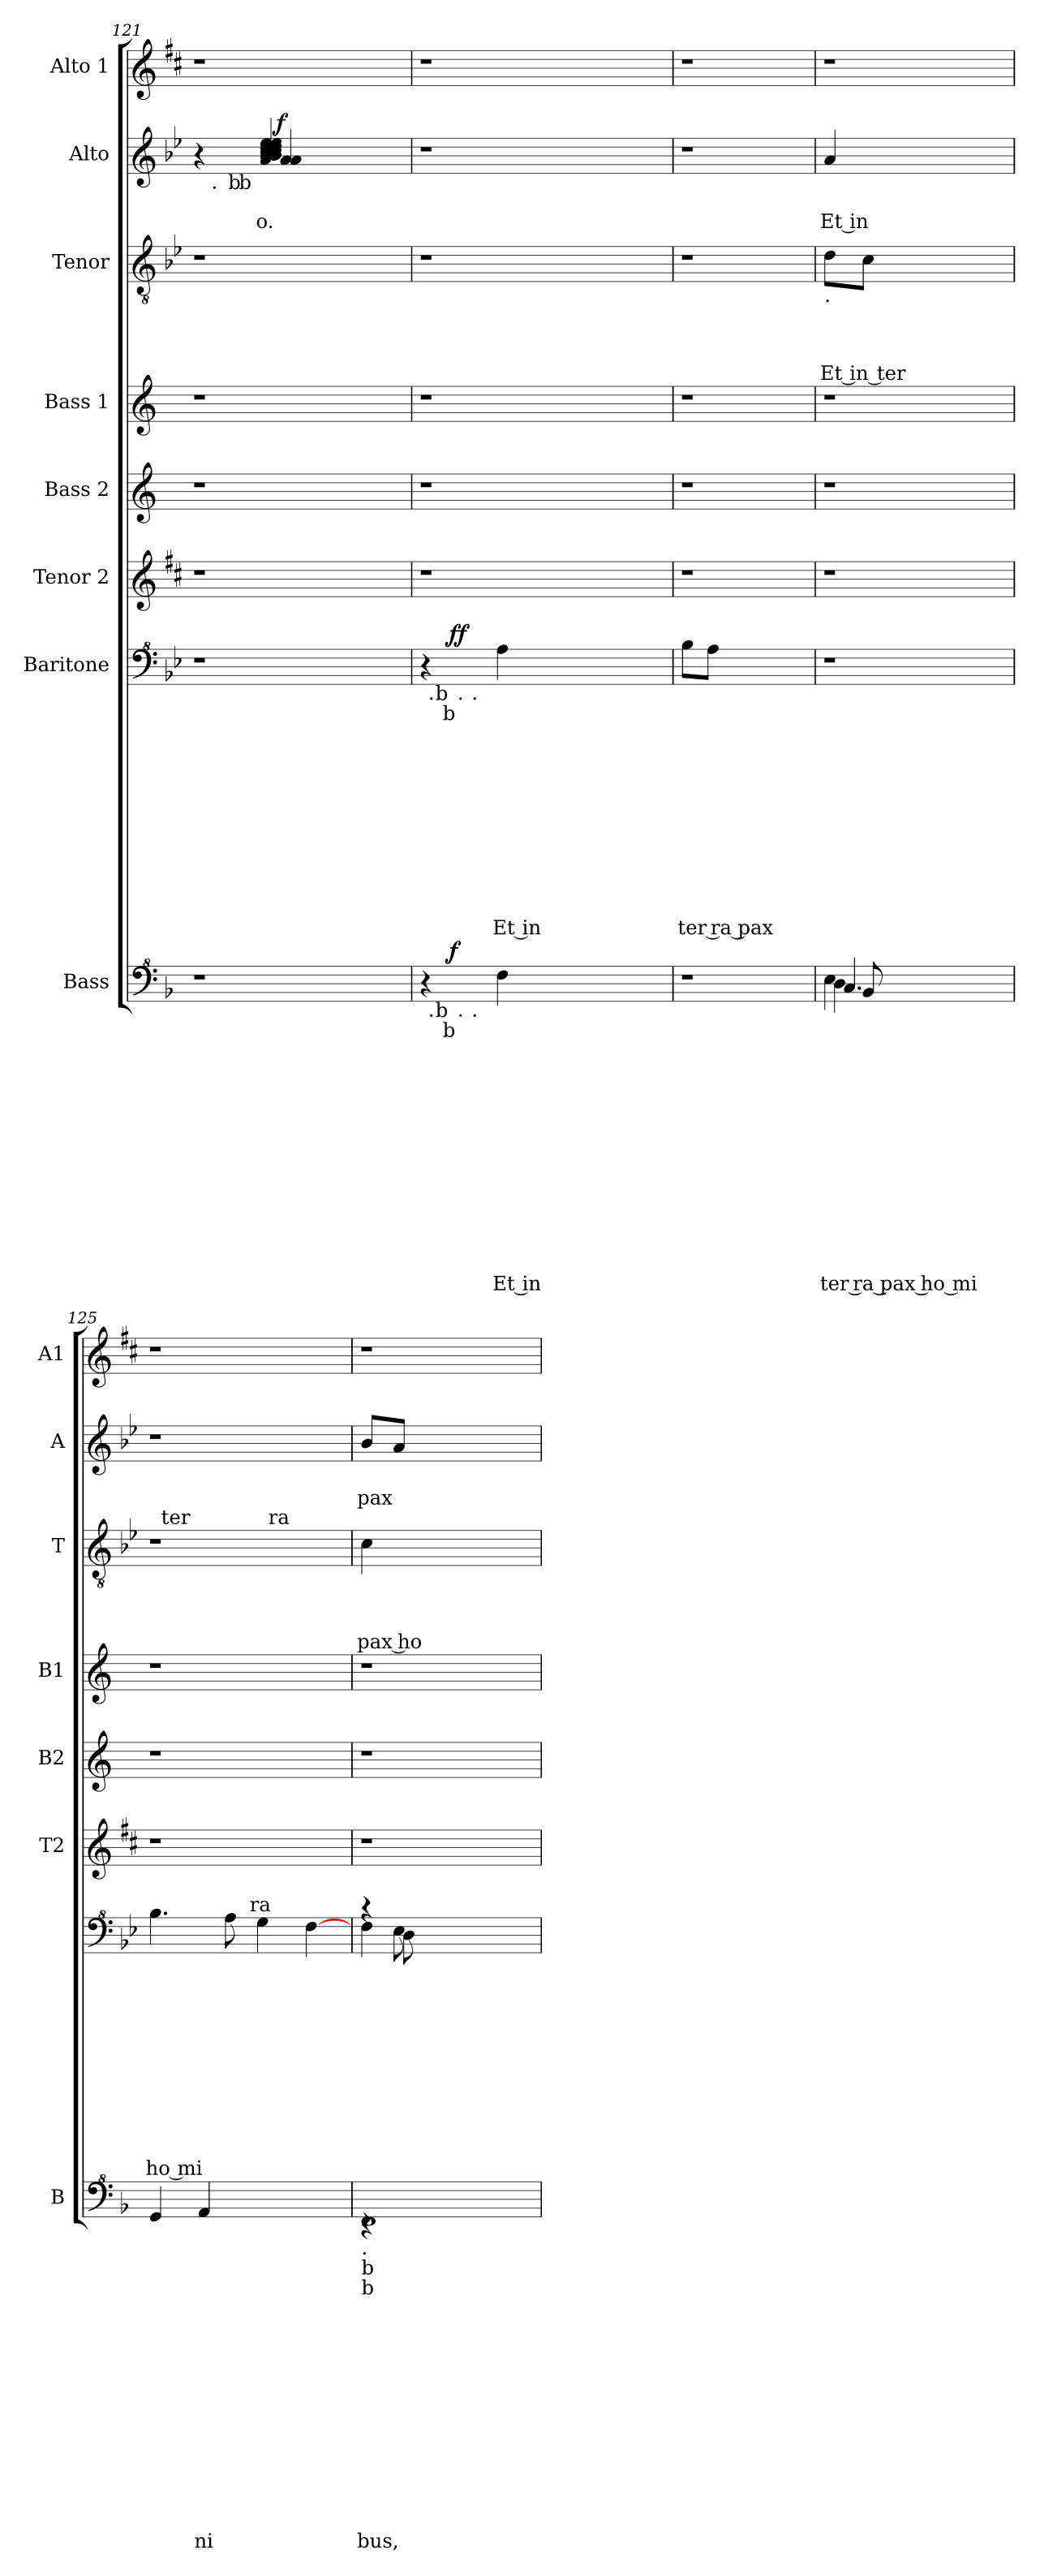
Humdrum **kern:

**kern	**text	**text	**text	**text	**text	**text	**text	**text	**text	**text	**text	**text	**text	**dynam	**kern	**text	**text	**text	**text	**text	**text	**text	**text	**text	**text	**text	**dynam	**kern	**kern	**kern	**kern	**text	**text	**text	**text	**kern	**text	**text	**dynam	**kern
*part8	*part8	*part8	*part8	*part8	*part8	*part8	*part8	*part8	*part8	*part8	*part8	*part8	*part8	*part8	*part7	*part7	*part7	*part7	*part7	*part7	*part7	*part7	*part7	*part7	*part7	*part7	*part7	*part6	*part5	*part4	*part3	*part3	*part3	*part3	*part3	*part2	*part2	*part2	*part2	*part1
*staff8	*staff8	*staff8	*staff8	*staff8	*staff8	*staff8	*staff8	*staff8	*staff8	*staff8	*staff8	*staff8	*staff8	*staff8	*staff7	*staff7	*staff7	*staff7	*staff7	*staff7	*staff7	*staff7	*staff7	*staff7	*staff7	*staff7	*staff7	*staff6	*staff5	*staff4	*staff3	*staff3	*staff3	*staff3	*staff3	*staff2	*staff2	*staff2	*staff2	*staff1
*I"Bass	*	*	*	*	*	*	*	*	*	*	*	*	*	*	*I"Baritone	*	*	*	*	*	*	*	*	*	*	*	*	*I"Tenor 2	*I"Bass 2	*I"Bass 1	*I"Tenor	*	*	*	*	*I"Alto	*	*	*	*I"Alto 1
*I'B	*	*	*	*	*	*	*	*	*	*	*	*	*	*	*	*	*	*	*	*	*	*	*	*	*	*	*	*I'T2	*I'B2	*I'B1	*I'T	*	*	*	*	*I'A	*	*	*	*I'A1
!!LO:PB:g=z
*clefF^4	*	*	*	*	*	*	*	*	*	*	*	*	*	*	*clefF^4	*	*	*	*	*	*	*	*	*	*	*	*	*clefG2	*clefG2	*clefG2	*clefGv2	*	*	*	*	*clefG2	*	*	*	*clefG2
*	*	*	*	*	*	*	*	*	*	*	*	*	*	*	*	*	*	*	*	*	*	*	*	*	*	*	*	*ITrd1c2	*	*	*ITrd1c2	*	*	*	*	*ITrd1c2	*	*	*	*ITrd1c2
*k[b-]	*	*	*	*	*	*	*	*	*	*	*	*	*	*	*k[b-e-]	*	*	*	*	*	*	*	*	*	*	*	*	*k[]	*k[]	*k[]	*k[b-e-a-d-]	*	*	*	*	*k[b-e-a-d-]	*	*	*	*k[]
*F:	*	*	*	*	*	*	*	*	*	*	*	*	*	*	*B-:	*	*	*	*	*	*	*	*	*	*	*	*	*C:	*C:	*C:	*A-:	*	*	*	*	*A-:	*	*	*	*C:
=121	=121	=121	=121	=121	=121	=121	=121	=121	=121	=121	=121	=121	=121	=121	=121	=121	=121	=121	=121	=121	=121	=121	=121	=121	=121	=121	=121	=121	=121	=121	=121	=121	=121	=121	=121	=121	=121	=121	=121	=121
*	*	*	*	*	*	*	*	*	*	*	*	*	*	*	*	*	*	*	*	*	*	*	*	*	*	*	*	*	*	*	*	*	*	*	*	*^	*	*	*	*
*	*	*	*	*	*	*	*	*	*	*	*	*	*	*	*	*	*	*	*	*	*	*	*	*	*	*	*	*	*	*	*	*	*	*	*	*	*^	*	*	*	*
*	*	*	*	*	*	*	*	*	*	*	*	*	*	*	*	*	*	*	*	*	*	*	*	*	*	*	*	*	*	*	*	*	*	*	*	*	*	*^	*	*	*	*
*	*	*	*	*	*	*	*	*	*	*	*	*	*	*	*	*	*	*	*	*	*	*	*	*	*	*	*	*	*	*	*	*	*	*	*	*	*	*	*^	*	*	*	*
*	*	*	*	*	*	*	*	*	*	*	*	*	*	*	*	*	*	*	*	*	*	*	*	*	*	*	*	*	*	*	*	*	*	*	*	*	*	*	*	*^	*	*	*	*
1r	.	.	.	.	.	.	.	.	.	.	.	.	.	.	1r	.	.	.	.	.	.	.	.	.	.	.	.	1r	1r	1r	1r	.	.	.	.	4r	4ryy	4ryy	16ryy	8ryy	8ryy	.	.	.	1r
!	!	!	!	!	!	!	!	!	!	!	!	!	!	!	!	!	!	!	!	!	!	!	!	!	!	!	!	!	!	!	!	!	!	!	!	!	!	!	!LO:TX:b:t=.	!	!	!	!	!	!
.	.	.	.	.	.	.	.	.	.	.	.	.	.	.	.	.	.	.	.	.	.	.	.	.	.	.	.	.	.	.	.	.	.	.	.	.	.	.	2...ryy	.	.	.	.	.	.
!	!	!	!	!	!	!	!	!	!	!	!	!	!	!	!	!	!	!	!	!	!	!	!	!	!	!	!	!	!	!	!	!	!	!	!	!	!	!	!	!LO:TX:b:t=b	!	!	!	!	!
.	.	.	.	.	.	.	.	.	.	.	.	.	.	.	.	.	.	.	.	.	.	.	.	.	.	.	.	.	.	.	.	.	.	.	.	.	.	.	.	2..ryy	32ryy	.	.	.	.
!	!	!	!	!	!	!	!	!	!	!	!	!	!	!	!	!	!	!	!	!	!	!	!	!	!	!	!	!	!	!	!	!	!	!	!	!	!	!	!	!	!LO:TX:b:t=b	!	!	!	!
.	.	.	.	.	.	.	.	.	.	.	.	.	.	.	.	.	.	.	.	.	.	.	.	.	.	.	.	.	.	.	.	.	.	.	.	.	.	.	.	.	2ryy	.	.	.	.
!	!	!	!	!	!	!	!	!	!	!	!	!	!	!	!	!	!	!	!	!	!	!	!	!	!	!	!	!	!	!	!	!	!	!	!	!	!	!	!	!	!	!	!LO:LY:b	!	!
!	!	!	!	!	!	!	!	!	!	!	!	!	!	!	!	!	!	!	!	!	!	!	!	!	!	!	!	!	!	!	!	!	!	!	!	!	!	!	!	!	!	!	!LO:LY:b	!	!
.	.	.	.	.	.	.	.	.	.	.	.	.	.	.	.	.	.	.	.	.	.	.	.	.	.	.	.	.	.	.	.	.	.	.	.	((4g/ 4a-/ 4a-/ 4a-/ 4b-/ 4b-/ 4b-/ 4cc/ 4cc/ 4cc/ 4dd-/ 4dd-/	4g/ 4g/)	16ryy	.	.	.	.	o.	.	.
!	!	!	!	!	!	!	!	!	!	!	!	!	!	!	!	!	!	!	!	!	!	!	!	!	!	!	!	!	!	!	!	!	!	!	!	!	!	!	!	!	!	!	!	!LO:DY:b	!
.	.	.	.	.	.	.	.	.	.	.	.	.	.	.	.	.	.	.	.	.	.	.	.	.	.	.	.	.	.	.	.	.	.	.	.	.	.	2ryy	.	.	.	.	.	f	.
.	.	.	.	.	.	.	.	.	.	.	.	.	.	.	.	.	.	.	.	.	.	.	.	.	.	.	.	.	.	.	.	.	.	.	.	2ryy	2ryy	.	.	.	.	.	.	.	.
.	.	.	.	.	.	.	.	.	.	.	.	.	.	.	.	.	.	.	.	.	.	.	.	.	.	.	.	.	.	.	.	.	.	.	.	.	.	.	.	.	4ryy	.	.	.	.
.	.	.	.	.	.	.	.	.	.	.	.	.	.	.	.	.	.	.	.	.	.	.	.	.	.	.	.	.	.	.	.	.	.	.	.	.	.	8.ryy	.	.	.	.	.	.	.
.	.	.	.	.	.	.	.	.	.	.	.	.	.	.	.	.	.	.	.	.	.	.	.	.	.	.	.	.	.	.	.	.	.	.	.	.	.	.	.	.	16.ryy	.	.	.	.
*	*	*	*	*	*	*	*	*	*	*	*	*	*	*	*	*	*	*	*	*	*	*	*	*	*	*	*	*	*	*	*	*	*	*	*	*v	*v	*v	*v	*v	*v	*	*	*	*
!!LO:LB:g=z
=122	=122	=122	=122	=122	=122	=122	=122	=122	=122	=122	=122	=122	=122	=122	=122	=122	=122	=122	=122	=122	=122	=122	=122	=122	=122	=122	=122	=122	=122	=122	=122	=122	=122	=122	=122	=122	=122	=122	=122	=122
*^	*	*	*	*	*	*	*	*	*	*	*	*	*	*	*^	*	*	*	*	*	*	*	*	*	*	*	*	*	*	*	*	*	*	*	*	*	*	*	*	*
*	*^	*	*	*	*	*	*	*	*	*	*	*	*	*	*	*	*^	*	*	*	*	*	*	*	*	*	*	*	*	*	*	*	*	*	*	*	*	*	*	*	*	*
*	*	*^	*	*	*	*	*	*	*	*	*	*	*	*	*	*	*	*	*^	*	*	*	*	*	*	*	*	*	*	*	*	*	*	*	*	*	*	*	*	*	*	*	*	*
*	*	*	*^	*	*	*	*	*	*	*	*	*	*	*	*	*	*	*	*	*	*^	*	*	*	*	*	*	*	*	*	*	*	*	*	*	*	*	*	*	*	*	*	*	*	*	*
*	*	*	*	*^	*	*	*	*	*	*	*	*	*	*	*	*	*	*	*	*	*	*	*^	*	*	*	*	*	*	*	*	*	*	*	*	*	*	*	*	*	*	*	*	*	*	*	*	*
*	*	*	*	*	*^	*	*	*	*	*	*	*	*	*	*	*	*	*	*	*	*	*	*	*	*^	*	*	*	*	*	*	*	*	*	*	*	*	*	*	*	*	*	*	*	*	*	*	*	*	*
4r	16ryy	64ryy	32ryy	32.ryy	16ryy	8ryy	.	.	.	.	.	.	.	.	.	.	.	.	.	.	4r	16ryy	64ryy	32ryy	32.ryy	16ryy	8ryy	.	.	.	.	.	.	.	.	.	.	.	.	1r	1r	1r	1r	.	.	.	.	1r	.	.	.	1r
!	!	!	!	!	!	!	!	!	!	!	!	!	!	!	!	!	!	!	!	!	!	!	!LO:TX:b:t=.	!	!	!	!	!	!	!	!	!	!	!	!	!	!	!	!	!	!	!	!	!	!	!	!	!	!	!	!	!
!	!	!LO:TX:b:t=.	!	!	!	!	!	!	!	!	!	!	!	!	!	!	!	!	!	!	!	!	!	!	!	!	!	!	!	!	!	!	!	!	!	!	!	!	!	!	!	!	!	!	!	!	!	!	!	!	!	!
.	.	2ryy	.	.	.	.	.	.	.	.	.	.	.	.	.	.	.	.	.	.	.	.	2ryy	.	.	.	.	.	.	.	.	.	.	.	.	.	.	.	.	.	.	.	.	.	.	.	.	.	.	.	.	.
!	!	!	!	!	!	!	!	!	!	!	!	!	!	!	!	!	!	!	!	!	!	!	!	!LO:TX:b:t=b	!	!	!	!	!	!	!	!	!	!	!	!	!	!	!	!	!	!	!	!	!	!	!	!	!	!	!	!
!	!	!	!LO:TX:b:t=b	!	!	!	!	!	!	!	!	!	!	!	!	!	!	!	!	!	!	!	!	!	!	!	!	!	!	!	!	!	!	!	!	!	!	!	!	!	!	!	!	!	!	!	!	!	!	!	!	!
.	.	.	2ryy	.	.	.	.	.	.	.	.	.	.	.	.	.	.	.	.	.	.	.	.	2ryy	.	.	.	.	.	.	.	.	.	.	.	.	.	.	.	.	.	.	.	.	.	.	.	.	.	.	.	.
!	!	!	!	!	!	!	!	!	!	!	!	!	!	!	!	!	!	!	!	!	!	!	!	!	!LO:TX:b:t=b	!	!	!	!	!	!	!	!	!	!	!	!	!	!	!	!	!	!	!	!	!	!	!	!	!	!	!
!	!	!	!	!LO:TX:b:t=b	!	!	!	!	!	!	!	!	!	!	!	!	!	!	!	!	!	!	!	!	!	!	!	!	!	!	!	!	!	!	!	!	!	!	!	!	!	!	!	!	!	!	!	!	!	!	!	!
.	.	.	.	2ryy	.	.	.	.	.	.	.	.	.	.	.	.	.	.	.	.	.	.	.	.	2ryy	.	.	.	.	.	.	.	.	.	.	.	.	.	.	.	.	.	.	.	.	.	.	.	.	.	.	.
!	!	!	!	!	!	!	!	!	!	!	!	!	!	!	!	!	!	!	!	!LO:DY:b	!	!	!	!	!	!	!	!	!	!	!	!	!	!	!	!	!	!	!LO:DY:a	!	!	!	!	!	!	!	!	!	!	!	!	!
!	!	!	!	!	!	!	!	!	!	!	!	!	!	!	!	!	!	!	!	!	!	!	!	!	!	!	!	!	!	!	!	!	!	!	!	!	!	!	!LO:DY:n=1:b	!	!	!	!	!	!	!	!	!	!	!	!	!
.	2...ryy	.	.	.	64ryy	.	.	.	.	.	.	.	.	.	.	.	.	.	.	f	.	2...ryy	.	.	.	64ryy	.	.	.	.	.	.	.	.	.	.	.	.	f f	.	.	.	.	.	.	.	.	.	.	.	.	.
!	!	!	!	!	!	!	!	!	!	!	!	!	!	!	!	!	!	!	!	!	!	!	!	!	!	!LO:TX:b:t=.	!	!	!	!	!	!	!	!	!	!	!	!	!	!	!	!	!	!	!	!	!	!	!	!	!	!
!	!	!	!	!	!LO:TX:b:t=.	!	!	!	!	!	!	!	!	!	!	!	!	!	!	!	!	!	!	!	!	!	!	!	!	!	!	!	!	!	!	!	!	!	!	!	!	!	!	!	!	!	!	!	!	!	!	!
.	.	.	.	.	2ryy	.	.	.	.	.	.	.	.	.	.	.	.	.	.	.	.	.	.	.	.	2ryy	.	.	.	.	.	.	.	.	.	.	.	.	.	.	.	.	.	.	.	.	.	.	.	.	.	.
!	!	!	!	!	!	!	!	!	!	!	!	!	!	!	!	!	!	!	!	!	!	!	!	!	!	!	!LO:TX:b:t=.	!	!	!	!	!	!	!	!	!	!	!	!	!	!	!	!	!	!	!	!	!	!	!	!	!
!	!	!	!	!	!	!LO:TX:b:t=.	!	!	!	!	!	!	!	!	!	!	!	!	!	!	!	!	!	!	!	!	!	!	!	!	!	!	!	!	!	!	!	!	!	!	!	!	!	!	!	!	!	!	!	!	!	!
.	.	.	.	.	.	2..ryy	.	.	.	.	.	.	.	.	.	.	.	.	.	.	.	.	.	.	.	.	2..ryy	.	.	.	.	.	.	.	.	.	.	.	.	.	.	.	.	.	.	.	.	.	.	.	.	.
!	!	!	!	!	!	!	!	!	!	!	!	!	!	!	!	!	!	!	!LO:LY:b:rj	!	!	!	!	!	!	!	!	!	!	!	!	!	!	!	!	!	!	!LO:LY:b:rj	!	!	!	!	!	!	!	!	!	!	!	!	!	!
4f\	.	.	.	.	.	.	.	.	.	.	.	.	.	.	.	.	.	.	Et in	.	4a\	.	.	.	.	.	.	.	.	.	.	.	.	.	.	.	.	Et in	.	.	.	.	.	.	.	.	.	.	.	.	.	.
2ryy	.	.	.	.	.	.	.	.	.	.	.	.	.	.	.	.	.	.	.	.	2ryy	.	.	.	.	.	.	.	.	.	.	.	.	.	.	.	.	.	.	.	.	.	.	.	.	.	.	.	.	.	.	.
.	.	4ryy	.	.	.	.	.	.	.	.	.	.	.	.	.	.	.	.	.	.	.	.	4ryy	.	.	.	.	.	.	.	.	.	.	.	.	.	.	.	.	.	.	.	.	.	.	.	.	.	.	.	.	.
.	.	.	4...ryy	.	.	.	.	.	.	.	.	.	.	.	.	.	.	.	.	.	.	.	.	4...ryy	.	.	.	.	.	.	.	.	.	.	.	.	.	.	.	.	.	.	.	.	.	.	.	.	.	.	.	.
.	.	.	.	4ryy	.	.	.	.	.	.	.	.	.	.	.	.	.	.	.	.	.	.	.	.	4ryy	.	.	.	.	.	.	.	.	.	.	.	.	.	.	.	.	.	.	.	.	.	.	.	.	.	.	.
.	.	.	.	.	4ryy	.	.	.	.	.	.	.	.	.	.	.	.	.	.	.	.	.	.	.	.	4ryy	.	.	.	.	.	.	.	.	.	.	.	.	.	.	.	.	.	.	.	.	.	.	.	.	.	.
.	.	8...ryy	.	.	.	.	.	.	.	.	.	.	.	.	.	.	.	.	.	.	.	.	8...ryy	.	.	.	.	.	.	.	.	.	.	.	.	.	.	.	.	.	.	.	.	.	.	.	.	.	.	.	.	.
.	.	.	.	8ryy	.	.	.	.	.	.	.	.	.	.	.	.	.	.	.	.	.	.	.	.	8ryy	.	.	.	.	.	.	.	.	.	.	.	.	.	.	.	.	.	.	.	.	.	.	.	.	.	.	.
.	.	.	.	.	8ryy	.	.	.	.	.	.	.	.	.	.	.	.	.	.	.	.	.	.	.	.	8ryy	.	.	.	.	.	.	.	.	.	.	.	.	.	.	.	.	.	.	.	.	.	.	.	.	.	.
.	.	.	.	16ryy	.	.	.	.	.	.	.	.	.	.	.	.	.	.	.	.	.	.	.	.	16ryy	.	.	.	.	.	.	.	.	.	.	.	.	.	.	.	.	.	.	.	.	.	.	.	.	.	.	.
.	.	.	.	.	32.ryy	.	.	.	.	.	.	.	.	.	.	.	.	.	.	.	.	.	.	.	.	32.ryy	.	.	.	.	.	.	.	.	.	.	.	.	.	.	.	.	.	.	.	.	.	.	.	.	.	.
.	.	.	.	64ryy	.	.	.	.	.	.	.	.	.	.	.	.	.	.	.	.	.	.	.	.	64ryy	.	.	.	.	.	.	.	.	.	.	.	.	.	.	.	.	.	.	.	.	.	.	.	.	.	.	.
=123	=123	=123	=123	=123	=123	=123	=123	=123	=123	=123	=123	=123	=123	=123	=123	=123	=123	=123	=123	=123	=123	=123	=123	=123	=123	=123	=123	=123	=123	=123	=123	=123	=123	=123	=123	=123	=123	=123	=123	=123	=123	=123	=123	=123	=123	=123	=123	=123	=123	=123	=123	=123
!	!	!	!	!	!	!	!	!	!	!	!	!	!	!	!	!	!	!	!	!	!LO:TX:a:t=.	!	!	!	!	!	!	!	!	!	!	!	!	!	!	!	!	!	!	!	!	!	!	!	!	!	!	!	!	!	!	!
!	!	!	!	!	!	!	!	!	!	!	!	!	!	!	!	!	!	!	!	!	!	!	!	!	!	!	!	!	!	!	!	!	!	!	!	!	!	!LO:LY:b:rj	!	!	!	!	!	!	!	!	!	!	!	!	!	!
*v	*v	*v	*v	*v	*v	*v	*	*	*	*	*	*	*	*	*	*	*	*	*	*	*	*	*	*	*	*	*	*	*	*	*	*	*	*	*	*	*	*	*	*	*	*	*	*	*	*	*	*	*	*	*	*
*	*	*	*	*	*	*	*	*	*	*	*	*	*	*	*v	*v	*v	*v	*v	*v	*v	*	*	*	*	*	*	*	*	*	*	*	*	*	*	*	*	*	*	*	*	*	*	*	*	*
1r	.	.	.	.	.	.	.	.	.	.	.	.	.	.	8b-\L	.	.	.	.	.	.	.	.	.	.	ter ra pax	.	1r	1r	1r	1r	.	.	.	.	1r	.	.	.	1r
.	.	.	.	.	.	.	.	.	.	.	.	.	.	.	8a\J	.	.	.	.	.	.	.	.	.	.	.	.	.	.	.	.	.	.	.	.	.	.	.	.	.
.	.	.	.	.	.	.	.	.	.	.	.	.	.	.	2.ryy	.	.	.	.	.	.	.	.	.	.	.	.	.	.	.	.	.	.	.	.	.	.	.	.	.
=124	=124	=124	=124	=124	=124	=124	=124	=124	=124	=124	=124	=124	=124	=124	=124	=124	=124	=124	=124	=124	=124	=124	=124	=124	=124	=124	=124	=124	=124	=124	=124	=124	=124	=124	=124	=124	=124	=124	=124	=124
!	!	!	!	!	!	!	!	!	!	!	!	!	!	!	!	!	!	!	!	!	!	!	!	!	!	!	!	!	!	!	!LO:TX:b:t=.	!	!	!	!	!	!	!	!	!
!	!	!	!	!	!	!	!	!	!	!	!	!	!LO:LY:b:rj	!	!	!	!	!	!	!	!	!	!	!	!	!	!	!	!	!	!	!	!	!	!LO:LY:b:rj	!	!	!LO:LY:b:rj	!	!
*^	*	*	*	*	*	*	*	*	*	*	*	*	*	*	*	*	*	*	*	*	*	*	*	*	*	*	*	*	*	*	*	*	*	*	*	*	*	*	*	*
*	*^	*	*	*	*	*	*	*	*	*	*	*	*	*	*	*	*	*	*	*	*	*	*	*	*	*	*	*	*	*	*	*	*	*	*	*	*	*	*	*	*
*	*	*^	*	*	*	*	*	*	*	*	*	*	*	*	*	*	*	*	*	*	*	*	*	*	*	*	*	*	*	*	*	*	*	*	*	*	*	*	*	*	*	*
4e\	4d\	4.c/	8ryy	.	.	.	.	.	.	.	.	.	.	.	.	ter ra pax ho mi	.	1r	.	.	.	.	.	.	.	.	.	.	.	.	1r	1r	1r	8c\L	.	.	.	Et in ter	4g/	.	Et in	.	1r
.	.	.	8B-/	.	.	.	.	.	.	.	.	.	.	.	.	.	.	.	.	.	.	.	.	.	.	.	.	.	.	.	.	.	.	8B-\J	.	.	.	.	.	.	.	.	.
2ryy	2ryy	.	2ryy	.	.	.	.	.	.	.	.	.	.	.	.	.	.	.	.	.	.	.	.	.	.	.	.	.	.	.	.	.	.	2.ryy	.	.	.	.	2.ryy	.	.	.	.
.	.	2ryy	.	.	.	.	.	.	.	.	.	.	.	.	.	.	.	.	.	.	.	.	.	.	.	.	.	.	.	.	.	.	.	.	.	.	.	.	.	.	.	.	.
8ryy	8ryy	.	8ryy	.	.	.	.	.	.	.	.	.	.	.	.	.	.	.	.	.	.	.	.	.	.	.	.	.	.	.	.	.	.	.	.	.	.	.	.	.	.	.	.
8ryy	8ryy	8ryy	8ryy	.	.	.	.	.	.	.	.	.	.	.	.	.	.	.	.	.	.	.	.	.	.	.	.	.	.	.	.	.	.	.	.	.	.	.	.	.	.	.	.
=125	=125	=125	=125	=125	=125	=125	=125	=125	=125	=125	=125	=125	=125	=125	=125	=125	=125	=125	=125	=125	=125	=125	=125	=125	=125	=125	=125	=125	=125	=125	=125	=125	=125	=125	=125	=125	=125	=125	=125	=125	=125	=125	=125
!	!	!	!	!	!	!	!	!	!	!	!	!	!	!	!	!	!	!	!	!	!	!	!	!	!	!	!	!	!LO:LY:b:rj	!	!	!	!	!	!	!	!	!	!	!	!	!	!
*v	*v	*v	*v	*	*	*	*	*	*	*	*	*	*	*	*	*	*	*^	*	*	*	*	*	*	*	*	*	*	*	*	*	*	*	*^	*	*	*	*	*	*	*	*	*
4G/	.	.	.	.	.	.	.	.	.	.	.	.	.	.	4.b-\	4ryy	.	.	.	.	.	.	.	.	.	.	ho mi	.	1r	1r	1r	1r	32ryy	.	.	.	.	1r	.	.	.	1r
!	!	!	!	!	!	!	!	!	!	!	!	!	!	!	!	!	!	!	!	!	!	!	!	!	!	!	!	!	!	!	!	!	!LO:TX:a:t=ter	!	!	!	!	!	!	!	!	!
.	.	.	.	.	.	.	.	.	.	.	.	.	.	.	.	.	.	.	.	.	.	.	.	.	.	.	.	.	.	.	.	.	2ryy	.	.	.	.	.	.	.	.	.
!	!	!	!	!	!	!	!	!	!	!	!	!	!LO:LY:b	!	!	!	!	!	!	!	!	!	!	!	!	!	!	!	!	!	!	!	!	!	!	!	!	!	!	!	!	!
4A/	.	.	.	.	.	.	.	.	.	.	.	.	ni	.	.	8...ryy	.	.	.	.	.	.	.	.	.	.	.	.	.	.	.	.	.	.	.	.	.	.	.	.	.	.
.	.	.	.	.	.	.	.	.	.	.	.	.	.	.	8a\	.	.	.	.	.	.	.	.	.	.	.	.	.	.	.	.	.	.	.	.	.	.	.	.	.	.	.
!	!	!	!	!	!	!	!	!	!	!	!	!	!	!	!	!LO:TX:a:t=ra	!	!	!	!	!	!	!	!	!	!	!	!	!	!	!	!	!	!	!	!	!	!	!	!	!	!
.	.	.	.	.	.	.	.	.	.	.	.	.	.	.	.	2ryy	.	.	.	.	.	.	.	.	.	.	.	.	.	.	.	.	.	.	.	.	.	.	.	.	.	.
2ryy	.	.	.	.	.	.	.	.	.	.	.	.	.	.	4g\	.	.	.	.	.	.	.	.	.	.	.	.	.	.	.	.	.	.	.	.	.	.	.	.	.	.	.
!	!	!	!	!	!	!	!	!	!	!	!	!	!	!	!	!	!	!	!	!	!	!	!	!	!	!	!	!	!	!	!	!	!LO:TX:a:t=ra	!	!	!	!	!	!	!	!	!
.	.	.	.	.	.	.	.	.	.	.	.	.	.	.	.	.	.	.	.	.	.	.	.	.	.	.	.	.	.	.	.	.	4...ryy	.	.	.	.	.	.	.	.	.
.	.	.	.	.	.	.	.	.	.	.	.	.	.	.	[<4f\	.	.	.	.	.	.	.	.	.	.	.	.	.	.	.	.	.	.	.	.	.	.	.	.	.	.	.
.	.	.	.	.	.	.	.	.	.	.	.	.	.	.	.	64ryy	.	.	.	.	.	.	.	.	.	.	.	.	.	.	.	.	.	.	.	.	.	.	.	.	.	.
!!LO:LB:g=z
=126	=126	=126	=126	=126	=126	=126	=126	=126	=126	=126	=126	=126	=126	=126	=126	=126	=126	=126	=126	=126	=126	=126	=126	=126	=126	=126	=126	=126	=126	=126	=126	=126	=126	=126	=126	=126	=126	=126	=126	=126	=126	=126
*^	*	*	*	*	*	*	*	*	*	*	*	*	*	*	*	*	*	*	*	*	*	*	*	*	*	*	*	*	*	*	*	*	*	*	*	*	*	*	*	*	*	*
*	*^	*	*	*	*	*	*	*	*	*	*	*	*	*	*	*	*	*	*	*	*	*	*	*	*	*	*	*	*	*	*	*	*	*	*	*	*	*	*	*	*	*	*
!	!	!	!	!	!	!	!	!	!	!	!	!	!	!	!	!	!LO:TX:b:t=.	!	!	!	!	!	!	!	!	!	!	!	!	!	!	!	!	!	!	!	!	!	!	!	!	!	!	!
!	!	!	!	!	!	!	!	!	!	!	!	!	!	!	!	!	!LO:TX:b:t=b	!	!	!	!	!	!	!	!	!	!	!	!	!	!	!	!	!	!	!	!	!	!	!	!	!	!	!
!	!	!	!	!	!	!	!	!	!	!	!	!	!	!	!	!	!LO:TX:b:t=b	!	!	!	!	!	!	!	!	!	!	!	!	!	!	!	!	!	!	!	!	!	!	!	!	!	!	!
!LO:TX:b:t=.	!	!	!	!	!	!	!	!	!	!	!	!	!	!	!	!	!	!	!	!	!	!	!	!	!	!	!	!	!	!	!	!	!	!	!	!	!	!	!	!	!	!	!	!
!LO:TX:b:t=b	!	!	!	!	!	!	!	!	!	!	!	!	!	!	!	!	!	!	!	!	!	!	!	!	!	!	!	!	!	!	!	!	!	!	!	!	!	!	!	!	!	!	!	!
!LO:TX:b:t=b	!	!	!	!	!	!	!	!	!	!	!	!	!	!	!	!	!	!	!	!	!	!	!	!	!	!	!	!	!	!	!	!	!	!	!	!	!	!	!	!	!	!	!	!
!	!	!	!	!	!	!	!	!	!	!	!	!	!	!	!LO:LY:b	!	!	!	!	!	!	!	!	!	!	!	!	!	!	!	!	!	!	!	!	!	!	!	!LO:LY:b:rj	!	!	!LO:LY:b:rj	!	!
*	*	*	*	*	*	*	*	*	*	*	*	*	*	*	*	*	*^	*^	*	*	*	*	*	*	*	*	*	*	*	*	*	*	*	*v	*v	*	*	*	*	*	*	*	*	*
64ryy	4rE	1F	.	.	.	.	.	.	.	.	.	.	.	.	bus,	.	4rcc	4f\	8ryy	8ryy	.	.	.	.	.	.	.	.	.	.	.	.	1r	1r	1r	4B-\	.	.	.	pax ho-	8a-/L	.	pax	.	1r
2ryy	.	.	.	.	.	.	.	.	.	.	.	.	.	.	.	.	.	.	.	.	.	.	.	.	.	.	.	.	.	.	.	.	.	.	.	.	.	.	.	.	.	.	.	.	.
.	.	.	.	.	.	.	.	.	.	.	.	.	.	.	.	.	.	.	8e-\	8d\	.	.	.	.	.	.	.	.	.	.	.	.	.	.	.	.	.	.	.	.	8g/J	.	.	.	.
.	2.ryy	.	.	.	.	.	.	.	.	.	.	.	.	.	.	.	2.ryy	2.ryy	2.ryy	2.ryy	.	.	.	.	.	.	.	.	.	.	.	.	.	.	.	2.ryy	.	.	.	.	2.ryy	.	.	.	.
4ryy	.	.	.	.	.	.	.	.	.	.	.	.	.	.	.	.	.	.	.	.	.	.	.	.	.	.	.	.	.	.	.	.	.	.	.	.	.	.	.	.	.	.	.	.	.
8...ryy	.	.	.	.	.	.	.	.	.	.	.	.	.	.	.	.	.	.	.	.	.	.	.	.	.	.	.	.	.	.	.	.	.	.	.	.	.	.	.	.	.	.	.	.	.
*v	*v	*v	*	*	*	*	*	*	*	*	*	*	*	*	*	*	*	*	*	*	*	*	*	*	*	*	*	*	*	*	*	*	*	*	*	*	*	*	*	*	*	*	*	*	*
*	*	*	*	*	*	*	*	*	*	*	*	*	*	*	*v	*v	*v	*v	*	*	*	*	*	*	*	*	*	*	*	*	*	*	*	*	*	*	*	*	*	*	*	*	*
=	=	=	=	=	=	=	=	=	=	=	=	=	=	=	=	=	=	=	=	=	=	=	=	=	=	=	=	=	=	=	=	=	=	=	=	=	=	=	=	=
*-	*-	*-	*-	*-	*-	*-	*-	*-	*-	*-	*-	*-	*-	*-	*-	*-	*-	*-	*-	*-	*-	*-	*-	*-	*-	*-	*-	*-	*-	*-	*-	*-	*-	*-	*-	*-	*-	*-	*-	*-
